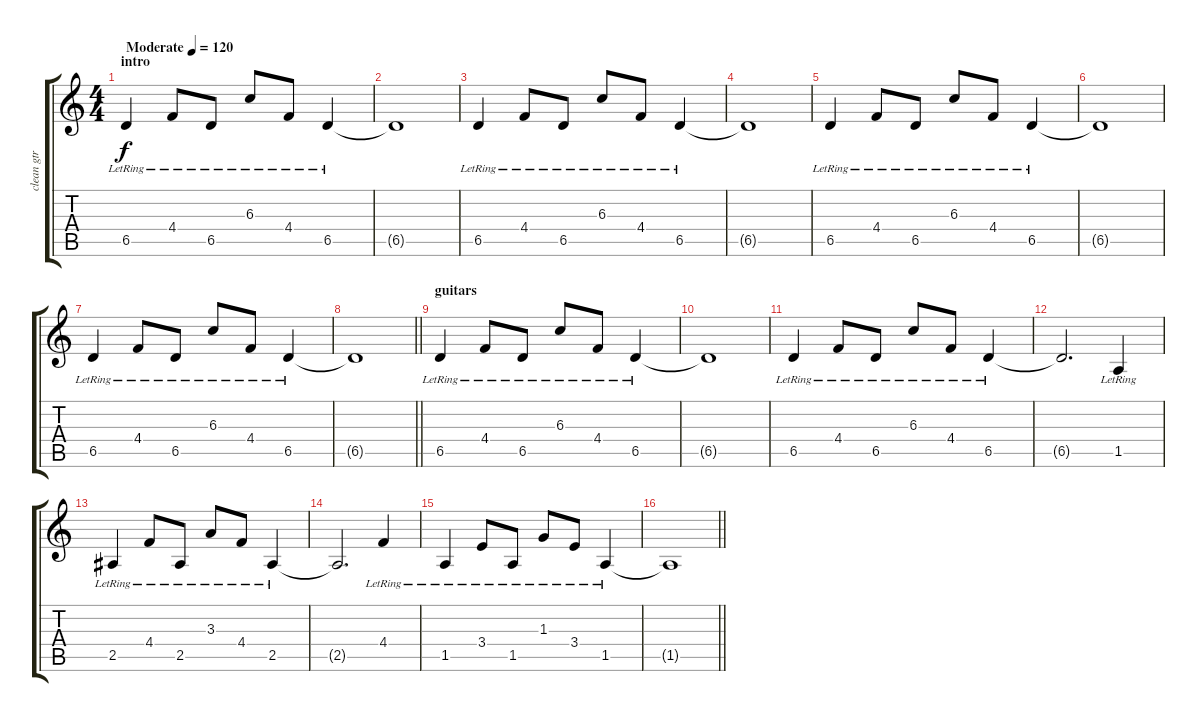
\track ("clean gtr" "clean gtr") {instrument electricguitarjazz}
\staff {score tabs}
\tuning (Eb4 Bb3 Gb3 Db3 Ab2 Db2) {hide}
\ts (4 4)
\section ("" "intro")
\tempo (120 "Moderate")
\clef g2
\ks c
6.5{lr}.4{dy f instrument electricguitarjazz} 4.4{lr}.8 6.5{lr}.8 6.3{lr}.8 4.4{lr}.8 6.5{lr}.4 |
6.5{t}.1 |
6.5{lr}.4 4.4{lr}.8 6.5{lr}.8 6.3{lr}.8 4.4{lr}.8 6.5{lr}.4 |
6.5{t}.1 |
6.5{lr}.4 4.4{lr}.8 6.5{lr}.8 6.3{lr}.8 4.4{lr}.8 6.5{lr}.4 |
6.5{t}.1 |
6.5{lr}.4 4.4{lr}.8 6.5{lr}.8 6.3{lr}.8 4.4{lr}.8 6.5{lr}.4 |
\barLineRight lightlight
6.5{t}.1 |
\section ("" "guitars")
6.5{lr}.4 4.4{lr}.8 6.5{lr}.8 6.3{lr}.8 4.4{lr}.8 6.5{lr}.4 |
6.5{t}.1 |
6.5{lr}.4 4.4{lr}.8 6.5{lr}.8 6.3{lr}.8 4.4{lr}.8 6.5{lr}.4 |
6.5{t}.2{d} 1.5{lr}.4 |
2.5{lr}.4 4.4{lr}.8 2.5{lr}.8 3.3{lr}.8 4.4{lr}.8 2.5{lr}.4 |
2.5{t}.2{d} 4.4{lr}.4 |
1.5{lr}.4 3.4{lr}.8 1.5{lr}.8 1.3{lr}.8 3.4{lr}.8 1.5{lr}.4 |
\barLineRight lightlight
1.5{t}.1
